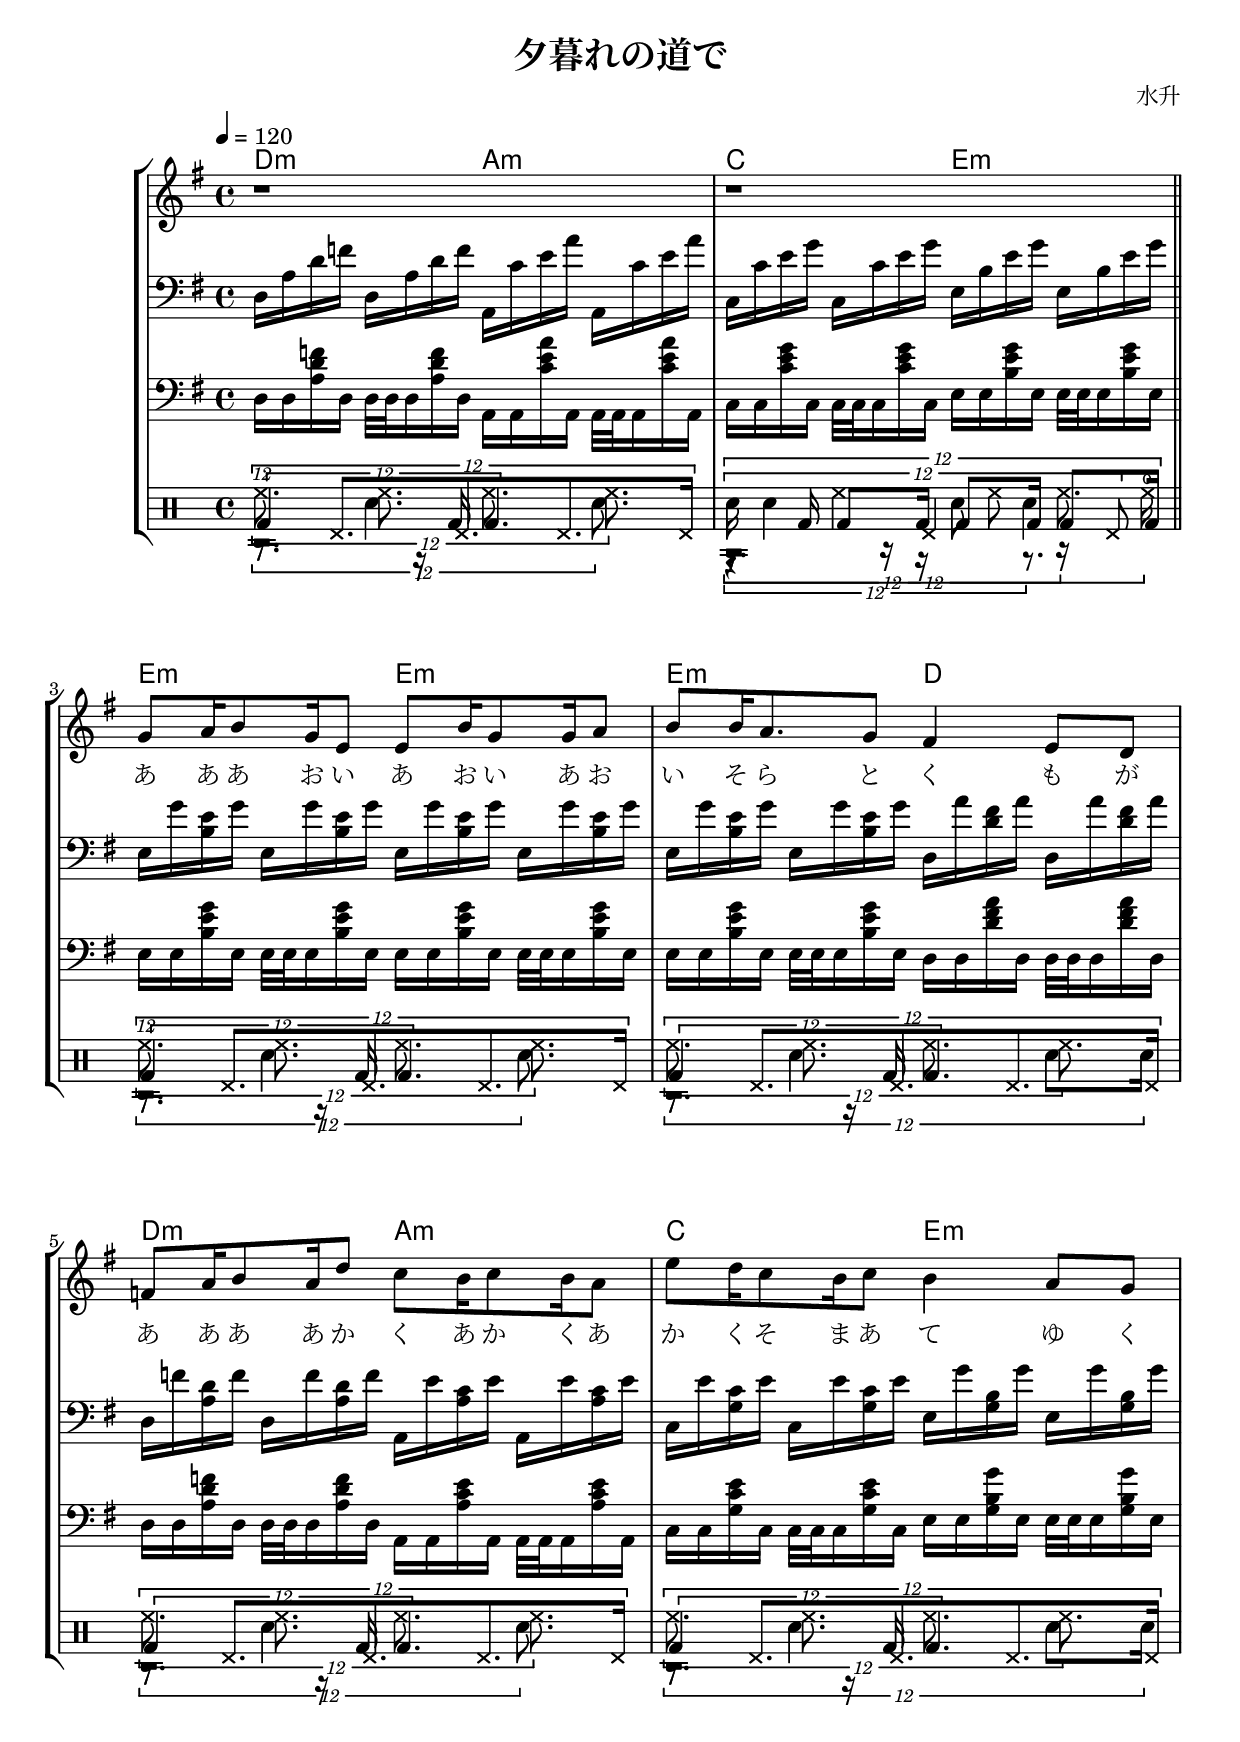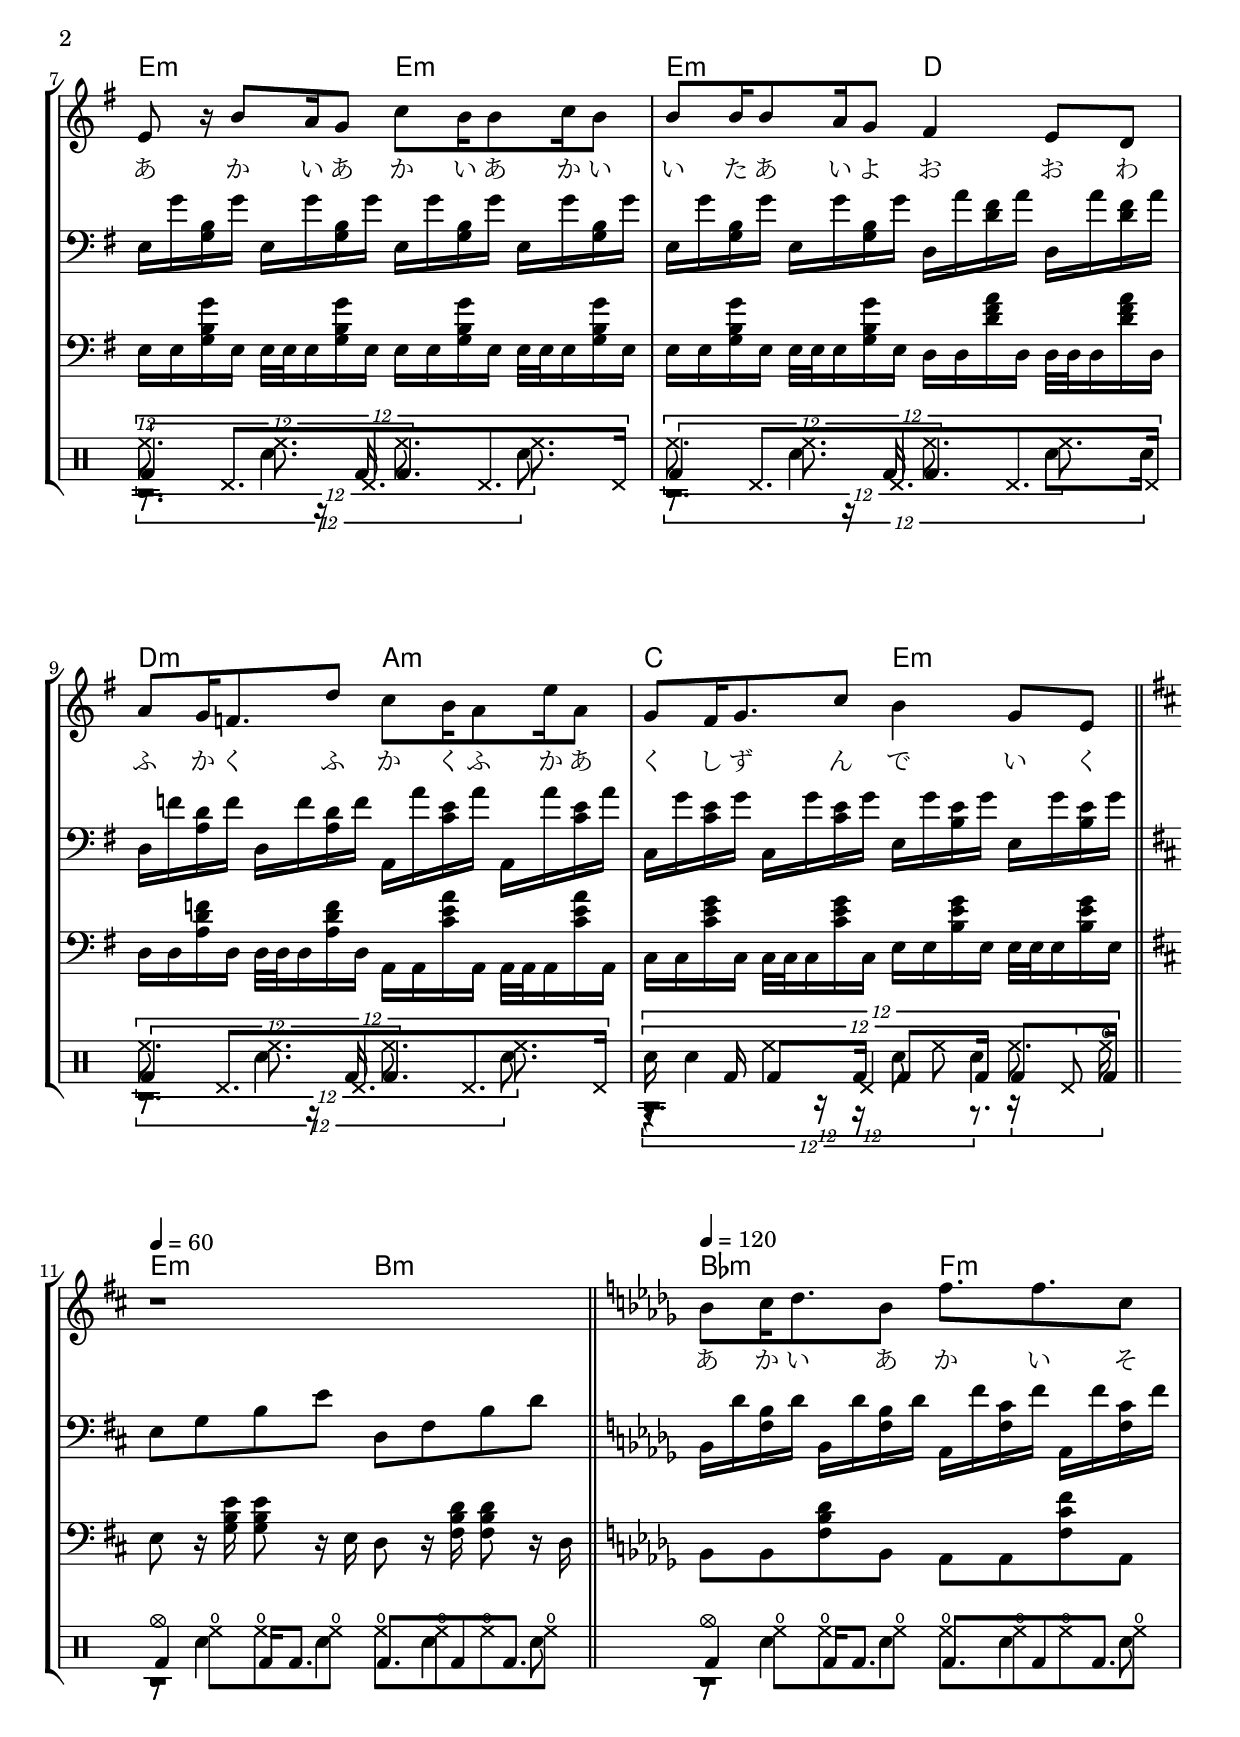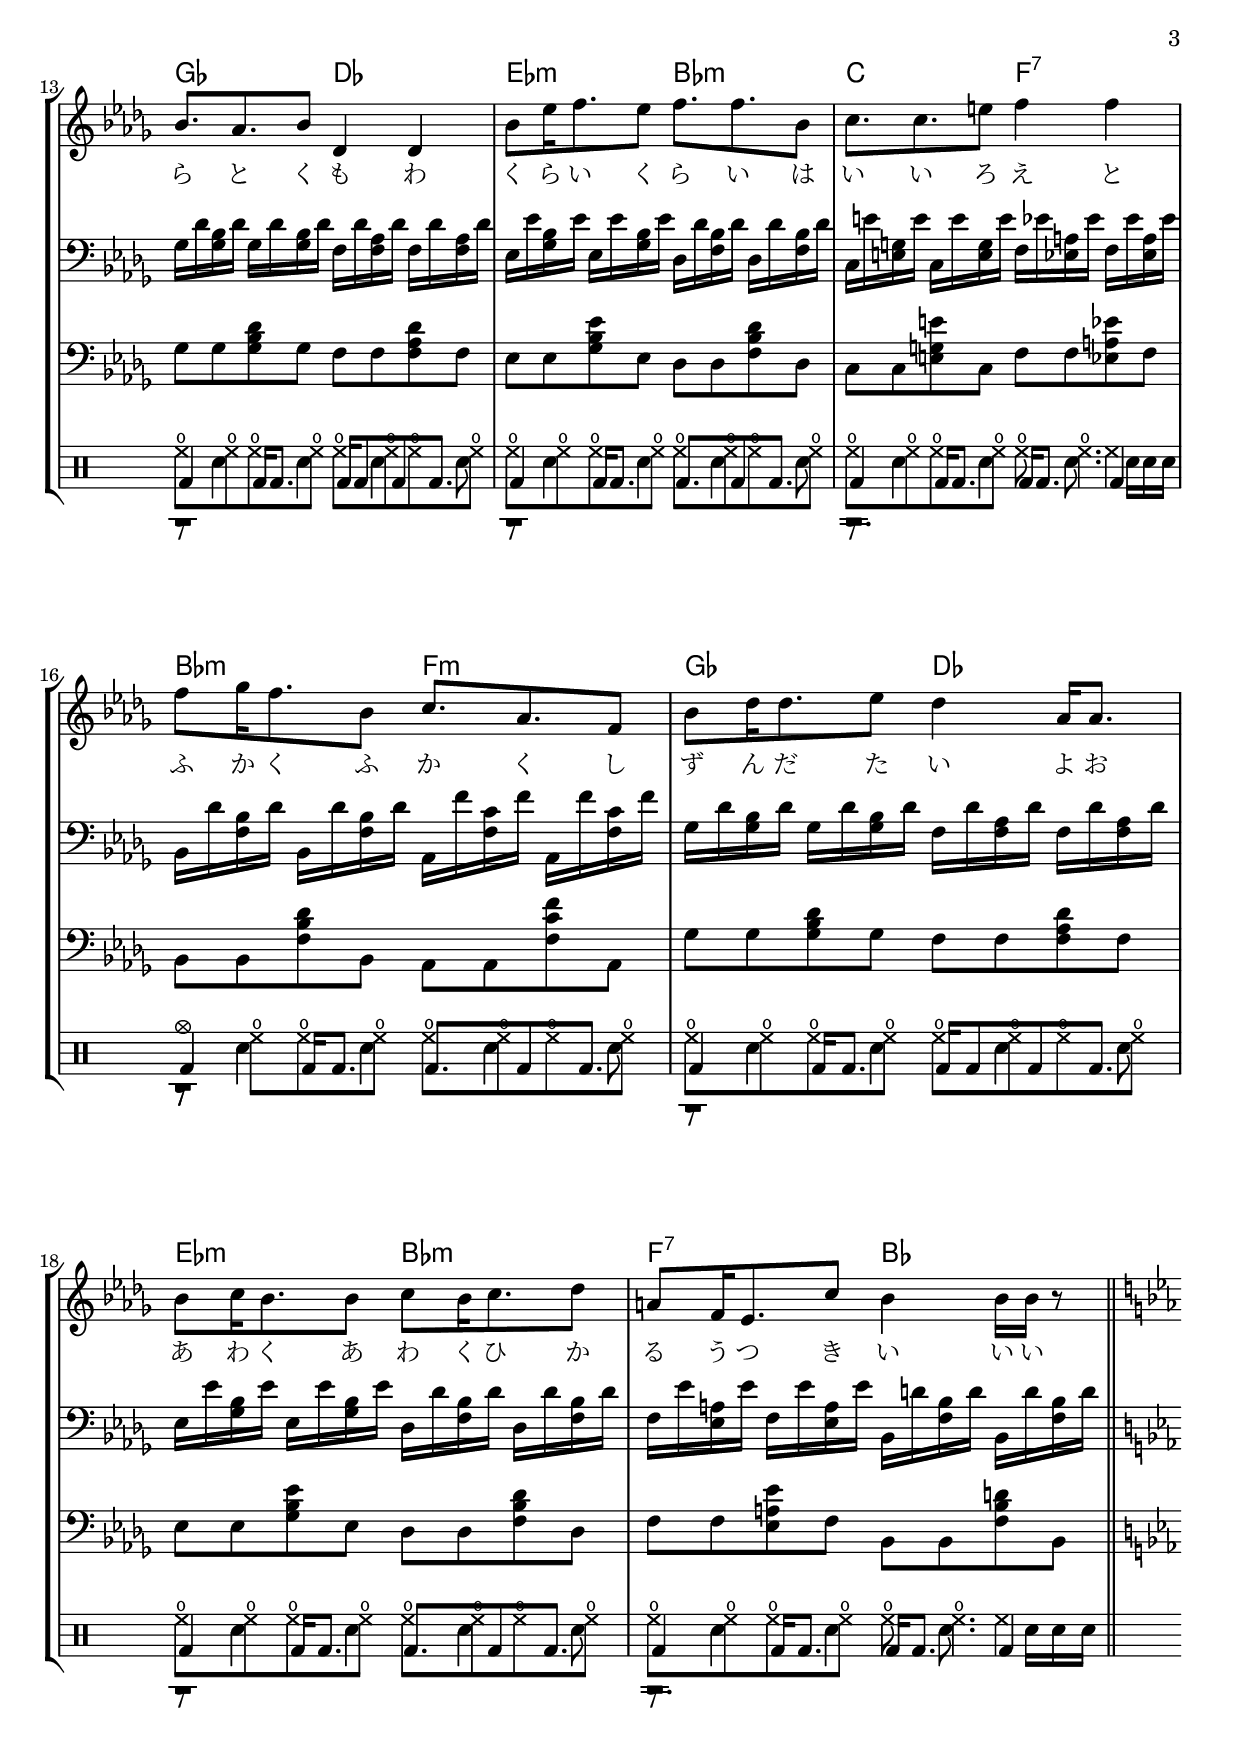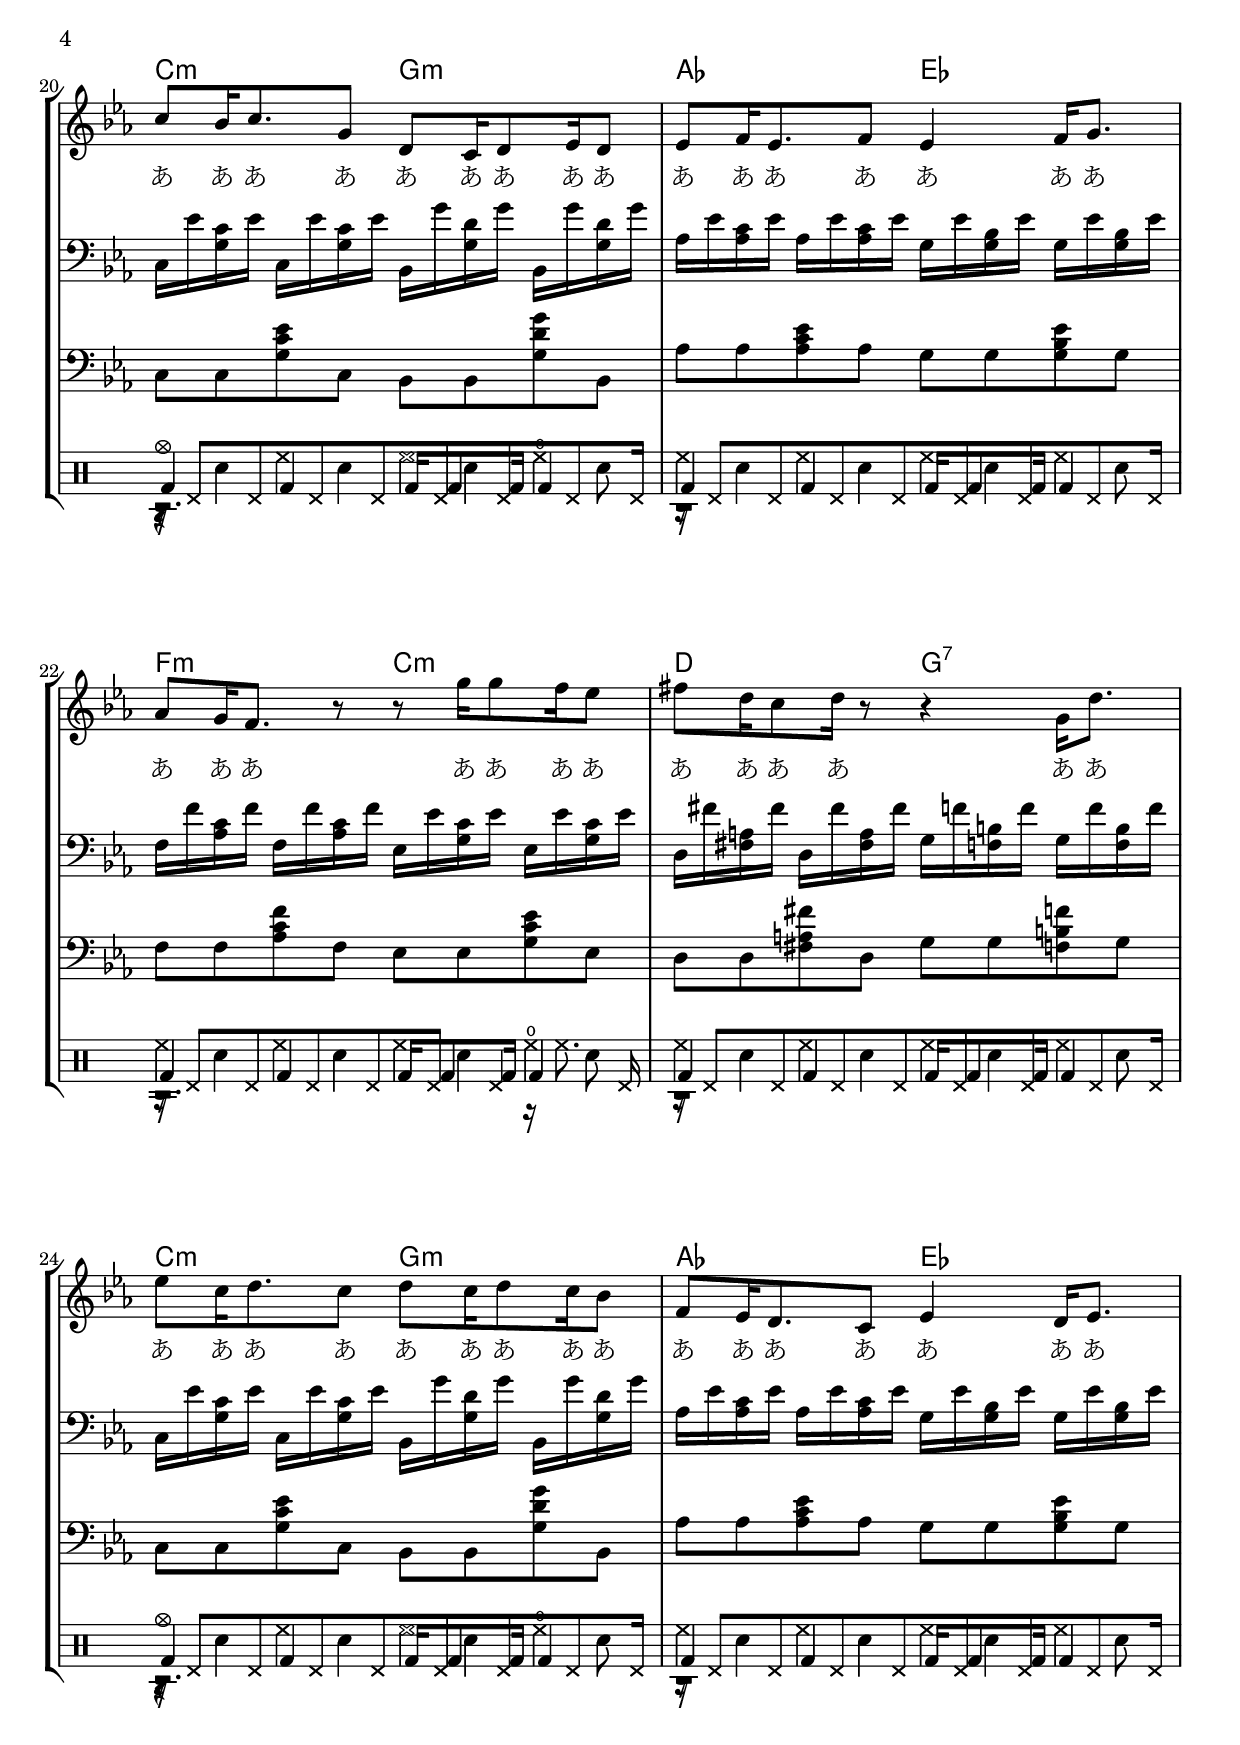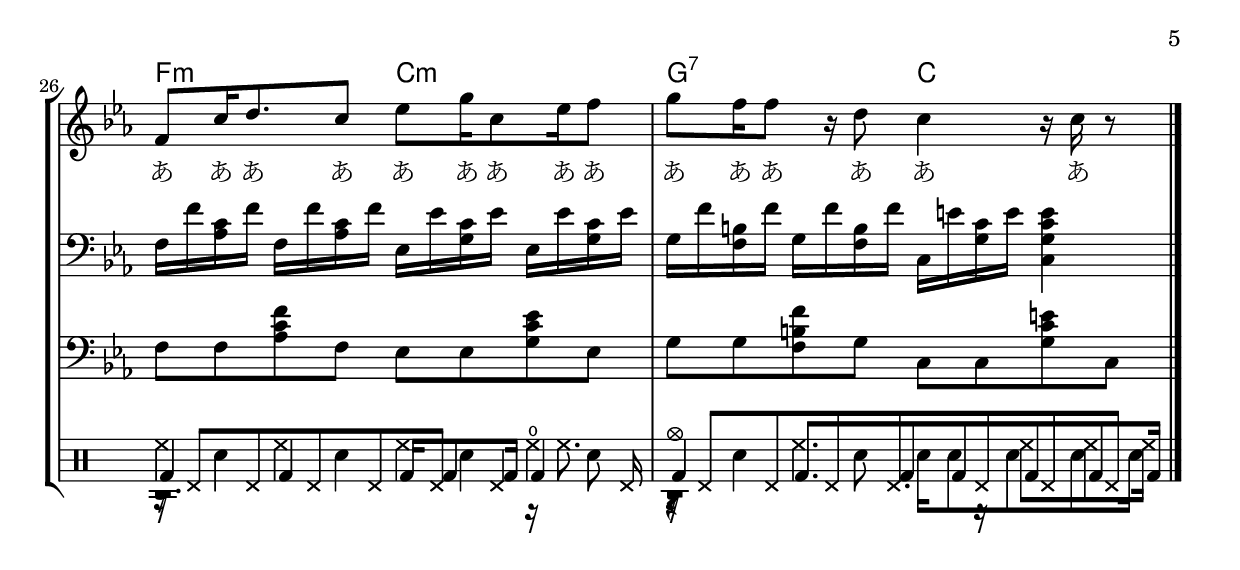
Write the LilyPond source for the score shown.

\version "2.12.1"

\header {
	title = \markup {夕暮れの道で}
	composer = \markup \center-column {水升}
}

harmony = \chordmode {
	d2:m a:m c e:m 

	e:m e:m e:m d d:m a:m c e:m e:m e:m e:m d d:m a:m c e:m 

	e:m b:m 

	bes:m f:m ges des es:m bes:m c f:7 bes:m f:m ges des es:m bes:m f:7 bes 

	c:m g:m as es f:m c:m d g:7 c:m g:m as es f:m c:m g:7 c 
}

melody = {
	\key g \major
	\tempo 4 = 120
	r1 | r1   
	\set Staff.midiInstrument = #"fss0.32"
	 g'8  a'16  b'8  g'16  e'8  e'8  b'16  g'8  g'16  a'8 
	b'8  b'16  a'8.  g'8  fis'4  e'8  d'8 
	f'8  a'16  b'8  a'16  d''8  c''8  b'16  c''8  b'16  a'8 
	e''8  d''16  c''8  b'16  c''8  b'4  a'8  g'8 
	e'8  r16  b'8  a'16  g'8  c''8  b'16  b'8  c''16  b'8 
	b'8  b'16  b'8  a'16  g'8  fis'4  e'8  d'8 
	a'8  g'16  f'8.  d''8  c''8  b'16  a'8  e''16  a'8 
	g'8  fis'16  g'8.  c''8  b'4  g'8  e'8
	\key d \major
	\tempo 4 = 60
	r1   
	\set Staff.midiInstrument = #"fss0.32"
		\key des \major
	\tempo 4 = 120
 bes'8  c''16  des''8.  bes'8  f''8.  f''8.  c''8 
	bes'8.  as'8.  bes'8  des'4  des'4 
	bes'8  es''16  f''8.  es''8  f''8.  f''8.  bes'8 
	c''8.  c''8.  e''8  f''4  f''4 
	f''8  ges''16  f''8.  bes'8  c''8.  as'8.  f'8 
	bes'8  des''16  des''8.  es''8  des''4  as'16  as'8. 
	bes'8  c''16  bes'8.  bes'8  c''8  bes'16  c''8.  des''8 
	a'8  f'16  es'8.  c''8  bes'4  bes'16  bes'16  	r8 	\set Staff.midiInstrument = #"Recorder"
		\key es \major
 c''8  bes'16  c''8.  g'8  d'8  c'16  d'8  es'16  d'8 
	es'8  f'16  es'8.  f'8  es'4  f'16  g'8. 
	as'8  g'16  f'8.  r8  r8  g''16  g''8  f''16  es''8 
	fis''8  d''16  c''8  d''16  r8  r4  g'16  d''8. 
	es''8  c''16  d''8.  c''8  d''8  c''16  d''8  c''16  bes'8 
	f'8  es'16  d'8.  c'8  es'4  d'16  es'8. 
	f'8  c''16  d''8.  c''8  es''8  g''16  c''8  es''16  f''8 
	g''8  f''16  f''8  r16  d''8  c''4  r16  c''16  	r8 	\bar "|."
}

words = \lyricmode {
	
	あ  あ  あ  お  い  あ  お  い  あ  お  い  そ  ら  と  く  も  が  あ  あ  あ  あ  か  く  あ  か  く  あ  か  く  そ  ま  あ  て  ゆ  く  あ  か  い  あ  か  い  あ  か  い  い  た  あ  い  よ  お  お  わ  ふ  か  く  ふ  か  く  ふ  か  あ  く  し  ず  ん  で  い  く  
	
	あ  か  い  あ  か  い  そ  ら  と  く  も  わ  く  ら  い  く  ら  い  は  い  い  ろ  え  と  ふ  か  く  ふ  か  く  し  ず  ん  だ  た  い  よ  お  あ  わ  く  あ  わ  く  ひ  か  る  う  つ  き  い  い  い  
	あ  あ  あ  あ  あ  あ  あ  あ  あ  あ  あ  あ  あ  あ  あ  あ  あ  あ  あ  あ  あ  あ  あ  あ  あ  あ  あ  あ  あ  あ  あ  あ  あ  あ  あ  あ  あ  あ  あ  あ  あ  あ  あ  あ  あ  あ  あ  あ  あ  あ  あ  あ  あ  あ  あ  あ  あ  あ  あ  あ  
}

tempochange = {
	\tempo 4 = 120
	r1 | r1 \bar "||"
	\tempo 4 = 120
	r1 | r1 | r1 | r1 | r1 | r1 | r1 | r1 \bar "||"
	\tempo 4 = 60
	r1 \bar "||"
	\tempo 4 = 120
	r1 | r1 | r1 | r1 | r1 | r1 | r1 | r1 \bar "||"
	\tempo 4 = 120
	r1 | r1 | r1 | r1 | r1 | r1 | r1 | r1 \bar "|."
}

mainacc = {
	\clef bass
	\set Staff.midiInstrument = #"Recorder"
	\key g \major
	\tempo 4 = 120
	d16 a d' f' d a d' f'
	a,16 c' e' a' a, c' e' a'
	c16 c' e' g' c c' e' g'
	e16 b e' g' e b e' g'
	\bar "||"

	\set Staff.midiInstrument = #"Oboe"
	e16 g' <b e'> g' e g' <b e'> g'
	e16 g' <b e'> g' e g' <b e'> g'
	e16 g' <b e'> g' e g' <b e'> g'
	d16 a' <d' fis'> a' d a' <d' fis'> a'
	d16 f' <a d'> f' d f' <a d'> f'
	a,16 e' <a c'> e' a, e' <a c'> e'
	c16 e' <g c'> e' c e' <g c'> e'
	e16 g' <g b> g' e g' <g b> g'
	e16 g' <g b> g' e g' <g b> g'
	e16 g' <g b> g' e g' <g b> g'
	e16 g' <g b> g' e g' <g b> g'
	d16 a' <d' fis'> a' d a' <d' fis'> a'
	d16 f' <a d'> f' d f' <a d'> f'
	a,16 a' <c' e'> a' a, a' <c' e'> a'
	c16 g' <c' e'> g' c g' <c' e'> g'
	e16 g' <b e'> g' e g' <b e'> g'
	\bar "||"

	\set Staff.midiInstrument = #"Cello"
	\key d \major
	\tempo 4 = 60
	e8 g8 b8 e'8
	d8 fis8 b8 d'8
	\bar "||"

	\set Staff.midiInstrument = #"Oboe"
	\key des \major
	\tempo 4 = 120
	bes,16 des' <f bes> des' bes, des' <f bes> des'
	as,16 f' <f c'> f' as, f' <f c'> f'
	ges16 des' <ges bes> des' ges des' <ges bes> des'
	f16 des' <f as> des' f des' <f as> des'
	es16 es' <ges bes> es' es es' <ges bes> es'
	des16 des' <f bes> des' des des' <f bes> des'
	c16 e' <e g> e' c e' <e g> e'
	f16 es' <es a> es' f es' <es a> es'
	bes,16 des' <f bes> des' bes, des' <f bes> des'
	as,16 f' <f c'> f' as, f' <f c'> f'
	ges16 des' <ges bes> des' ges des' <ges bes> des'
	f16 des' <f as> des' f des' <f as> des'
	es16 es' <ges bes> es' es es' <ges bes> es'
	des16 des' <f bes> des' des des' <f bes> des'
	f16 es' <es a> es' f es' <es a> es'
	bes,16 d' <f bes> d' bes, d' <f bes> d'
	\bar "||"

	\set Staff.midiInstrument = #"Oboe"
	\key es \major
	c16 es' <g c'> es' c es' <g c'> es'
	bes,16 g' <g d'> g' bes, g' <g d'> g'
	as16 es' <as c'> es' as es' <as c'> es'
	g16 es' <g bes> es' g es' <g bes> es'
	f16 f' <as c'> f' f f' <as c'> f'
	es16 es' <g c'> es' es es' <g c'> es'
	d16 fis' <fis a> fis' d fis' <fis a> fis'
	g16 f' <f b> f' g f' <f b> f'
	c16 es' <g c'> es' c es' <g c'> es'
	bes,16 g' <g d'> g' bes, g' <g d'> g'
	as16 es' <as c'> es' as es' <as c'> es'
	g16 es' <g bes> es' g es' <g bes> es'
	f16 f' <as c'> f' f f' <as c'> f'
	es16 es' <g c'> es' es es' <g c'> es'
	g16 f' <f b> f' g f' <f b> f'
	c16 e' <g c'> e' <c g c' e'>4
	\bar "|."
}

subacc = {
	\clef bass
	\set Staff.midiInstrument = #"FX 1 (rain)"
	\key g \major
	\tempo 4 = 120
	d16 d16 <a d' f'>16 d16   d32 d32 d16 <a d' f'>16 d16
	a,16 a,16 <c' e' a'>16 a,16   a,32 a,32 a,16 <c' e' a'>16 a,16
	c16 c16 <c' e' g'>16 c16   c32 c32 c16 <c' e' g'>16 c16
	e16 e16 <b e' g'>16 e16   e32 e32 e16 <b e' g'>16 e16
	\bar "||"

	\set Staff.midiInstrument = #"FX 1 (rain)"
	e16 e16 <b e' g'>16 e16   e32 e32 e16 <b e' g'>16 e16
	e16 e16 <b e' g'>16 e16   e32 e32 e16 <b e' g'>16 e16
	e16 e16 <b e' g'>16 e16   e32 e32 e16 <b e' g'>16 e16
	d16 d16 <d' fis' a'>16 d16   d32 d32 d16 <d' fis' a'>16 d16
	d16 d16 <a d' f'>16 d16   d32 d32 d16 <a d' f'>16 d16
	a,16 a,16 <a c' e'>16 a,16   a,32 a,32 a,16 <a c' e'>16 a,16
	c16 c16 <g c' e'>16 c16   c32 c32 c16 <g c' e'>16 c16
	e16 e16 <g b g'>16 e16   e32 e32 e16 <g b g'>16 e16
	e16 e16 <g b g'>16 e16   e32 e32 e16 <g b g'>16 e16
	e16 e16 <g b g'>16 e16   e32 e32 e16 <g b g'>16 e16
	e16 e16 <g b g'>16 e16   e32 e32 e16 <g b g'>16 e16
	d16 d16 <d' fis' a'>16 d16   d32 d32 d16 <d' fis' a'>16 d16
	d16 d16 <a d' f'>16 d16   d32 d32 d16 <a d' f'>16 d16
	a,16 a,16 <c' e' a'>16 a,16   a,32 a,32 a,16 <c' e' a'>16 a,16
	c16 c16 <c' e' g'>16 c16   c32 c32 c16 <c' e' g'>16 c16
	e16 e16 <b e' g'>16 e16   e32 e32 e16 <b e' g'>16 e16
	\bar "||"

	\set Staff.midiInstrument = #"Trumpet"
	\key d \major
	\tempo 4 = 60
	e8 r16 <g b e'>16 <g b e'>8 r16 e16
	d8 r16 <fis b d'>16 <fis b d'>8 r16 d16
	\bar "||"

	\set Staff.midiInstrument = #"FX 1 (rain)"
	\key des \major
	\tempo 4 = 120
	bes,8 bes,8 <f bes des'>8 bes,8
	as,8 as,8 <f c' f'>8 as,8
	ges8 ges8 <ges bes des'>8 ges8
	f8 f8 <f as des'>8 f8
	es8 es8 <ges bes es'>8 es8
	des8 des8 <f bes des'>8 des8
	c8 c8 <e g e'>8 c8
	f8 f8 <es a es'>8 f8
	bes,8 bes,8 <f bes des'>8 bes,8
	as,8 as,8 <f c' f'>8 as,8
	ges8 ges8 <ges bes des'>8 ges8
	f8 f8 <f as des'>8 f8
	es8 es8 <ges bes es'>8 es8
	des8 des8 <f bes des'>8 des8
	f8 f8 <es a es'>8 f8
	bes,8 bes,8 <f bes d'>8 bes,8
	\bar "||"

	\set Staff.midiInstrument = #"FX 1 (rain)"
	\key es \major
	c8 c8 <g c' es'>8 c8
	bes,8 bes,8 <g d' g'>8 bes,8
	as8 as8 <as c' es'>8 as8
	g8 g8 <g bes es'>8 g8
	f8 f8 <as c' f'>8 f8
	es8 es8 <g c' es'>8 es8
	d8 d8 <fis a fis'>8 d8
	g8 g8 <f b f'>8 g8
	c8 c8 <g c' es'>8 c8
	bes,8 bes,8 <g d' g'>8 bes,8
	as8 as8 <as c' es'>8 as8
	g8 g8 <g bes es'>8 g8
	f8 f8 <as c' f'>8 f8
	es8 es8 <g c' es'>8 es8
	g8 g8 <f b f'>8 g8
	c8 c8 <g c' e'>8 c8
	\bar "|."
}

percA = {
	\drummode {
	\times 16/12{ hh8. hh8. hh8. hh8. } |\times 16/12{ r8. hh4 hh8 hh8. } \bar "||"
	\times 16/12{ hh8. hh8. hh8. hh8. } |\times 16/12{ hh8. hh8. hh8. hh8. } |\times 16/12{ hh8. hh8. hh8. hh8. } |\times 16/12{ hh8. hh8. hh8. hh8. } |\times 16/12{ hh8. hh8. hh8. hh8. } |\times 16/12{ hh8. hh8. hh8. hh8. } |\times 16/12{ hh8. hh8. hh8. hh8. } |\times 16/12{ r8. hh4 hh8 hh8. } \bar "||"
	cymc1  \bar "||"
	cymc1  |r1  |r1  |r1  |cymc1  |r1  |r1  |r1  \bar "||"
	r2. hho4  |r1  |r2. hho4  |r1  |r2. hho4  |r1  |r2. hho4  |r1  \bar "|."
	}
}

percB = {
	\drummode {
	\times 16/12{ r8. sn4. sn8. } |\times 16/12{ sn16 sn4 r16 sn8 sn4 } \bar "||"
	\times 16/12{ r8. sn4. sn8. } |\times 16/12{ r8. sn4. sn8 sn16 } |\times 16/12{ r8. sn4. sn8. } |\times 16/12{ r8. sn4. sn8 sn16 } |\times 16/12{ r8. sn4. sn8. } |\times 16/12{ r8. sn4. sn8 sn16 } |\times 16/12{ r8. sn4. sn8. } |\times 16/12{ sn16 sn4 r16 sn8 sn4 } \bar "||"
	r8 hho8 hho8 hho8 hho8 hho8 hho8 hho8  \bar "||"
	r8 hho8 hho8 hho8 hho8 hho8 hho8 hho8  |hho8 hho8 hho8 hho8 hho8 hho8 hho8 hho8  |hho8 hho8 hho8 hho8 hho8 hho8 hho8 hho8  |hho8 hho8 hho8 hho8 hho8 hho4.  |r8 hho8 hho8 hho8 hho8 hho8 hho8 hho8  |hho8 hho8 hho8 hho8 hho8 hho8 hho8 hho8  |hho8 hho8 hho8 hho8 hho8 hho8 hho8 hho8  |hho8 hho8 hho8 hho8 hho8 hho4.  \bar "||"
	r4 hh4 hh2  |hh4 hh4 hh4 hh4  |hh4 hh4 hh4 r16 hh8.  |hh4 hh4 hh4 hh4  |r4 hh4 hh2  |hh4 hh4 hh4 hh4  |hh4 hh4 hh4 r16 hh8.  |r4 hh4. r16 hh8 hh8 hh16  \bar "|."
	}
}

percC = {
	\drummode {
	\times 16/12{ bd4 r16 bd16 bd4. } |\times 16/12{ r8 bd16 bd8 bd16 bd8 bd16 bd8 bd16 } \bar "||"
	\times 16/12{ bd4 r16 bd16 bd4. } |\times 16/12{ bd4 r16 bd16 bd4. } |\times 16/12{ bd4 r16 bd16 bd4. } |\times 16/12{ bd4 r16 bd16 bd4. } |\times 16/12{ bd4 r16 bd16 bd4. } |\times 16/12{ bd4 r16 bd16 bd4. } |\times 16/12{ bd4 r16 bd16 bd4. } |\times 16/12{ r8 bd16 bd8 bd16 bd8 bd16 bd8 bd16 } \bar "||"
	r1  \bar "||"
	r1  |r1  |r1  |r2. hh4  |r1  |r1  |r1  |r2. hh4  \bar "||"
	r16 hhp8 hhp8 hhp8 hhp8 hhp8 hhp8 hhp8 hhp16  |r16 hhp8 hhp8 hhp8 hhp8 hhp8 hhp8 hhp8 hhp16  |r16 hhp8 hhp8 hhp8 hhp8 hhp8 hhp4 hhp16  |r16 hhp8 hhp8 hhp8 hhp8 hhp8 hhp8 hhp8 hhp16  |r16 hhp8 hhp8 hhp8 hhp8 hhp8 hhp8 hhp8 hhp16  |r16 hhp8 hhp8 hhp8 hhp8 hhp8 hhp8 hhp8 hhp16  |r16 hhp8 hhp8 hhp8 hhp8 hhp8 hhp4 hhp16  |r16 hhp8 hhp8 hhp8 hhp8. hhp8 hhp8 hhp8  \bar "|."
	}
}

percD = {
	\drummode {
	\times 16/12{ r8 hhp8. hhp8. hhp8. hhp16 } |\times 16/12{ r4 r16 hhp4 r16 hhp8 } \bar "||"
	\times 16/12{ r8 hhp8. hhp8. hhp8. hhp16 } |\times 16/12{ r8 hhp8. hhp8. hhp8. hhp16 } |\times 16/12{ r8 hhp8. hhp8. hhp8. hhp16 } |\times 16/12{ r8 hhp8. hhp8. hhp8. hhp16 } |\times 16/12{ r8 hhp8. hhp8. hhp8. hhp16 } |\times 16/12{ r8 hhp8. hhp8. hhp8. hhp16 } |\times 16/12{ r8 hhp8. hhp8. hhp8. hhp16 } |\times 16/12{ r4 r16 hhp4 r16 hhp8 } \bar "||"
	r8 sn4 sn4 sn4 sn8  \bar "||"
	r8 sn4 sn4 sn4 sn8  |r8 sn4 sn4 sn4 sn8  |r8 sn4 sn4 sn4 sn8  |r8 sn4 sn4 sn8. sn16 sn16 sn16  |r8 sn4 sn4 sn4 sn8  |r8 sn4 sn4 sn4 sn8  |r8 sn4 sn4 sn4 sn8  |r8 sn4 sn4 sn8. sn16 sn16 sn16  \bar "||"
	r8 sn4 sn4 sn4 sn8  |r8 sn4 sn4 sn4 sn8  |r8 sn4 sn4 sn4 sn8  |r8 sn4 sn4 sn4 sn8  |r8 sn4 sn4 sn4 sn8  |r8 sn4 sn4 sn4 sn8  |r8 sn4 sn4 sn4 sn8  |r8 sn4 sn8 sn16 sn8 sn8 sn8 sn16  \bar "|."
	}
}

percE = {
	\drummode {
	\times 16/12{ r2. } |\times 16/12{ r2 r8. hho16 } \bar "||"
	\times 16/12{ r2. } |r1 |r1 |r1 |\times 16/12{ r2. } |r1 |r1 |\times 16/12{ r2 r8. hho16 } \bar "||"
	bd4 bd16 bd8. bd8. bd8 bd8.  \bar "||"
	bd4 bd16 bd8. bd8. bd8 bd8.  |bd4 bd16 bd8. bd16 bd8 bd8 bd8.  |bd4 bd16 bd8. bd8. bd8 bd8.  |bd4 bd16 bd8. bd16 bd8. bd4  |bd4 bd16 bd8. bd8. bd8 bd8.  |bd4 bd16 bd8. bd16 bd8 bd8 bd8.  |bd4 bd16 bd8. bd8. bd8 bd8.  |bd4 bd16 bd8. bd16 bd8. bd4  \bar "||"
	bd4 bd4 bd16 bd8 bd16 bd4  |bd4 bd4 bd16 bd8 bd16 bd4  |bd4 bd4 bd16 bd8 bd16 bd4  |bd4 bd4 bd16 bd8 bd16 bd4  |bd4 bd4 bd16 bd8 bd16 bd4  |bd4 bd4 bd16 bd8 bd16 bd4  |bd4 bd4 bd16 bd8 bd16 bd4  |bd4 bd8. bd8 bd8 bd8 bd8 bd16  \bar "|."
	}
}

percF = {
	\drummode {
	r1 | r1 \bar "||"
	r1 | r1 | r1 | r1 | r1 | r1 | r1 | r1 \bar "||"
	r1 \bar "||"
	r1 | r1 | r1 | r1 | r1 | r1 | r1 | r1 \bar "||"
	cymc1  |r1 |r1 |r1 |cymc1  |r1 |r1 |cymc1  \bar "|."
	}
}

\score {
	<<
		\new StaffGroup <<
			\new ChordNames {\harmony}
			\new Voice = "melody" {\melody}
			\new Lyrics \lyricsto "melody" \words
			\new Staff = "mainacc" {\mainacc}
			\new Staff = "subacc" {\subacc}
			\new DrumStaff <<
				\new DrumVoice {\percA}
				\new DrumVoice {\percB}
				\new DrumVoice {\percC}
				\new DrumVoice {\percD}
				\new DrumVoice {\percE}
				\new DrumVoice {\percF}
			>>
		>>
	>>
	\layout { }
}
